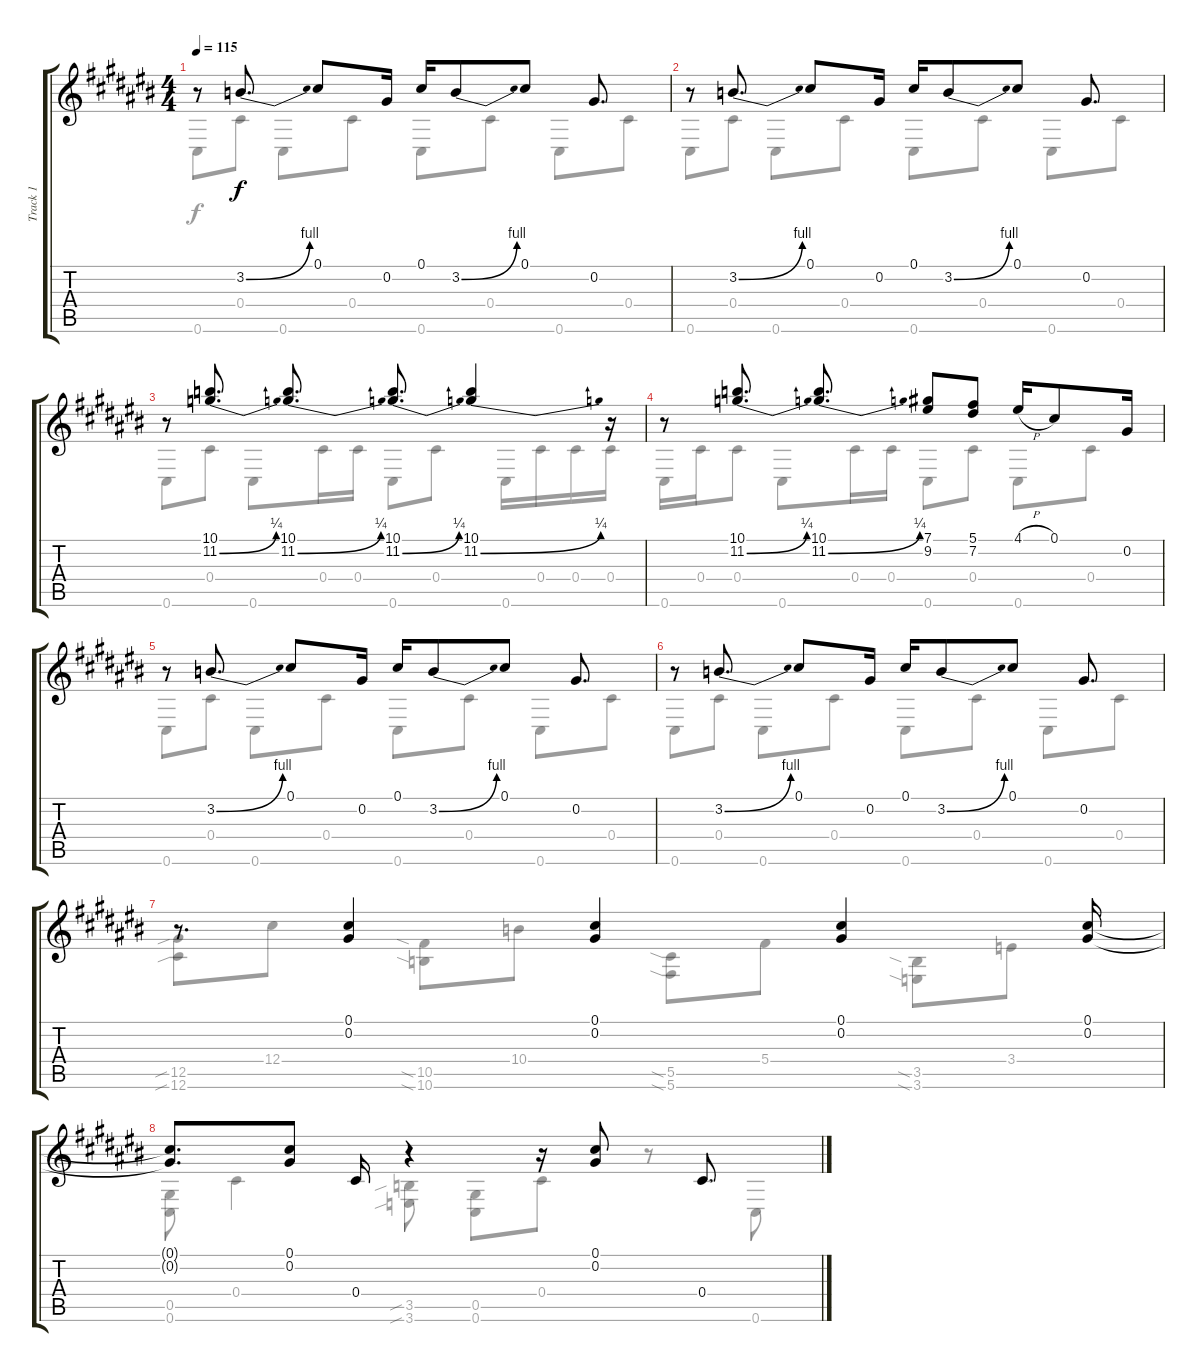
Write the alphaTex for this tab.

\track ("Track 1" "Track 1") {instrument acousticguitarsteel}
\staff {score tabs}
\tuning (Db4 Ab3 F3 Db3 Ab2 Db2) {hide}
\voice
\ts (4 4)
\tempo 115
\clef g2
\ks c#
r.8{dy f} 3.2{be (bend 0 0 60 4)}.8{d} 0.1.8 0.2.16 0.1.16 3.2{be (bend 0 0 60 4)}.8 0.1.8 0.2.8{d} |
r.8 3.2{be (bend 0 0 60 4)}.8{d} 0.1.8 0.2.16 0.1.16 3.2{be (bend 0 0 60 4)}.8 0.1.8 0.2.8{d} |
r.8 (10.1 11.2{be (bend 0 0 60 1)}).8{d} (10.1 11.2{be (bend 0 0 60 1)}).8{d} (10.1 11.2{be (bend 0 0 60 1)}).8{d} (10.1 11.2{be (bend 0 0 60 1)}).4 r.16 |
r.8 (10.1 11.2{be (bend 0 0 60 1)}).8{d} (10.1 11.2{be (bend 0 0 60 1)}).8{d} (7.1 9.2).8 (5.1 7.2).8 4.1{h}.16 0.1.8 0.2.16 |
r.8 3.2{be (bend 0 0 60 4)}.8{d} 0.1.8 0.2.16 0.1.16 3.2{be (bend 0 0 60 4)}.8 0.1.8 0.2.8{d} |
r.8 3.2{be (bend 0 0 60 4)}.8{d} 0.1.8 0.2.16 0.1.16 3.2{be (bend 0 0 60 4)}.8 0.1.8 0.2.8{d} |
r.8{d} (0.1 0.2).4 (0.1 0.2).4 (0.1 0.2).4 (0.1 0.2).16 |
(0.1{t} 0.2{t}).8{d} (0.1 0.2).8 0.4.16 r.4 r.16 (0.1 0.2).8 0.4.8{d}
\voice
\clef g2
\ottava regular
\simile none
\ks c#
0.6.8{dy f} 0.4.8 0.6.8 0.4.8 0.6.8 0.4.8 0.6.8 0.4.8 |
0.6.8 0.4.8 0.6.8 0.4.8 0.6.8 0.4.8 0.6.8 0.4.8 |
0.6.8 0.4.8 0.6.8 0.4.16 0.4.16 0.6.8 0.4.8 0.6.16 0.4.16 0.4.16 0.4.16 |
0.6.16 0.4.16 0.4.8 0.6.8 0.4.16 0.4.16 0.6.8 0.4.8 0.6.8 0.4.8 |
0.6.8 0.4.8 0.6.8 0.4.8 0.6.8 0.4.8 0.6.8 0.4.8 |
0.6.8 0.4.8 0.6.8 0.4.8 0.6.8 0.4.8 0.6.8 0.4.8 |
(12.5{sib} 12.6{sib}).8 12.4.8 (10.5{sia} 10.6{sia}).8 10.4.8 (5.5{sia} 5.6{sia}).8 5.4.8 (3.5{sia} 3.6{sia}).8 3.4.8 |
(0.5 0.6).8 0.4.4 (3.5{sib} 3.6{sib}).8 (0.5 0.6).8 0.4.8 r.8 0.6.8
